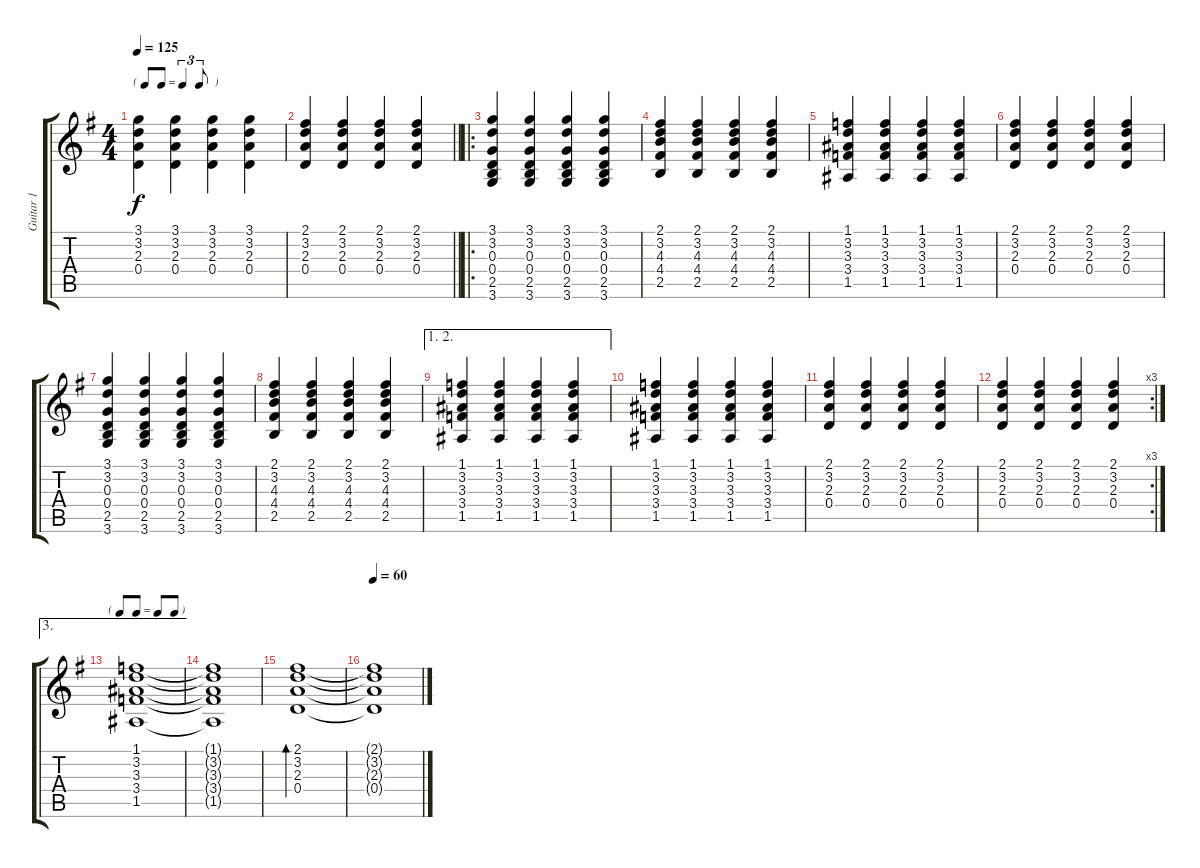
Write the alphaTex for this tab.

\track ("Guitar 1" "Guitar 1") {instrument overdrivenguitar}
\staff {score tabs}
\tuning (E4 B3 G3 D3 A2 E2) {hide}
\ts (4 4)
\tf triplet8th
\tempo 125
\clef g2
\ks g
(3.1 3.2 2.3 0.4).4{dy f} (3.1 3.2 2.3 0.4).4 (3.1 3.2 2.3 0.4).4 (3.1 3.2 2.3 0.4).4 |
\barLineRight lightlight
(2.1 3.2 2.3 0.4).4 (2.1 3.2 2.3 0.4).4 (2.1 3.2 2.3 0.4).4 (2.1 3.2 2.3 0.4).4 |
\ro
(3.1 3.2 0.3 0.4 2.5 3.6).4 (3.1 3.2 0.3 0.4 2.5 3.6).4 (3.1 3.2 0.3 0.4 2.5 3.6).4 (3.1 3.2 0.3 0.4 2.5 3.6).4 |
(2.1 3.2 4.3 4.4 2.5).4 (2.1 3.2 4.3 4.4 2.5).4 (2.1 3.2 4.3 4.4 2.5).4 (2.1 3.2 4.3 4.4 2.5).4 |
(1.1 3.2 3.3 3.4 1.5).4 (1.1 3.2 3.3 3.4 1.5).4 (1.1 3.2 3.3 3.4 1.5).4 (1.1 3.2 3.3 3.4 1.5).4 |
(2.1 3.2 2.3 0.4).4 (2.1 3.2 2.3 0.4).4 (2.1 3.2 2.3 0.4).4 (2.1 3.2 2.3 0.4).4 |
(3.1 3.2 0.3 0.4 2.5 3.6).4 (3.1 3.2 0.3 0.4 2.5 3.6).4 (3.1 3.2 0.3 0.4 2.5 3.6).4 (3.1 3.2 0.3 0.4 2.5 3.6).4 |
(2.1 3.2 4.3 4.4 2.5).4 (2.1 3.2 4.3 4.4 2.5).4 (2.1 3.2 4.3 4.4 2.5).4 (2.1 3.2 4.3 4.4 2.5).4 |
\ae (1 2)
(1.1 3.2 3.3 3.4 1.5).4 (1.1 3.2 3.3 3.4 1.5).4 (1.1 3.2 3.3 3.4 1.5).4 (1.1 3.2 3.3 3.4 1.5).4 |
(1.1 3.2 3.3 3.4 1.5).4 (1.1 3.2 3.3 3.4 1.5).4 (1.1 3.2 3.3 3.4 1.5).4 (1.1 3.2 3.3 3.4 1.5).4 |
(2.1 3.2 2.3 0.4).4 (2.1 3.2 2.3 0.4).4 (2.1 3.2 2.3 0.4).4 (2.1 3.2 2.3 0.4).4 |
\rc 3
(2.1 3.2 2.3 0.4).4 (2.1 3.2 2.3 0.4).4 (2.1 3.2 2.3 0.4).4 (2.1 3.2 2.3 0.4).4 |
\ae 3
\tf none
(1.1 3.2 3.3 3.4 1.5).1 |
(1.1{t} 3.2{t} 3.3{t} 3.4{t} 1.5{t}).1 |
(2.1 3.2 2.3 0.4).1{bd 30} |
\tempo 60
(2.1{t} 3.2{t} 2.3{t} 0.4{t}).1
